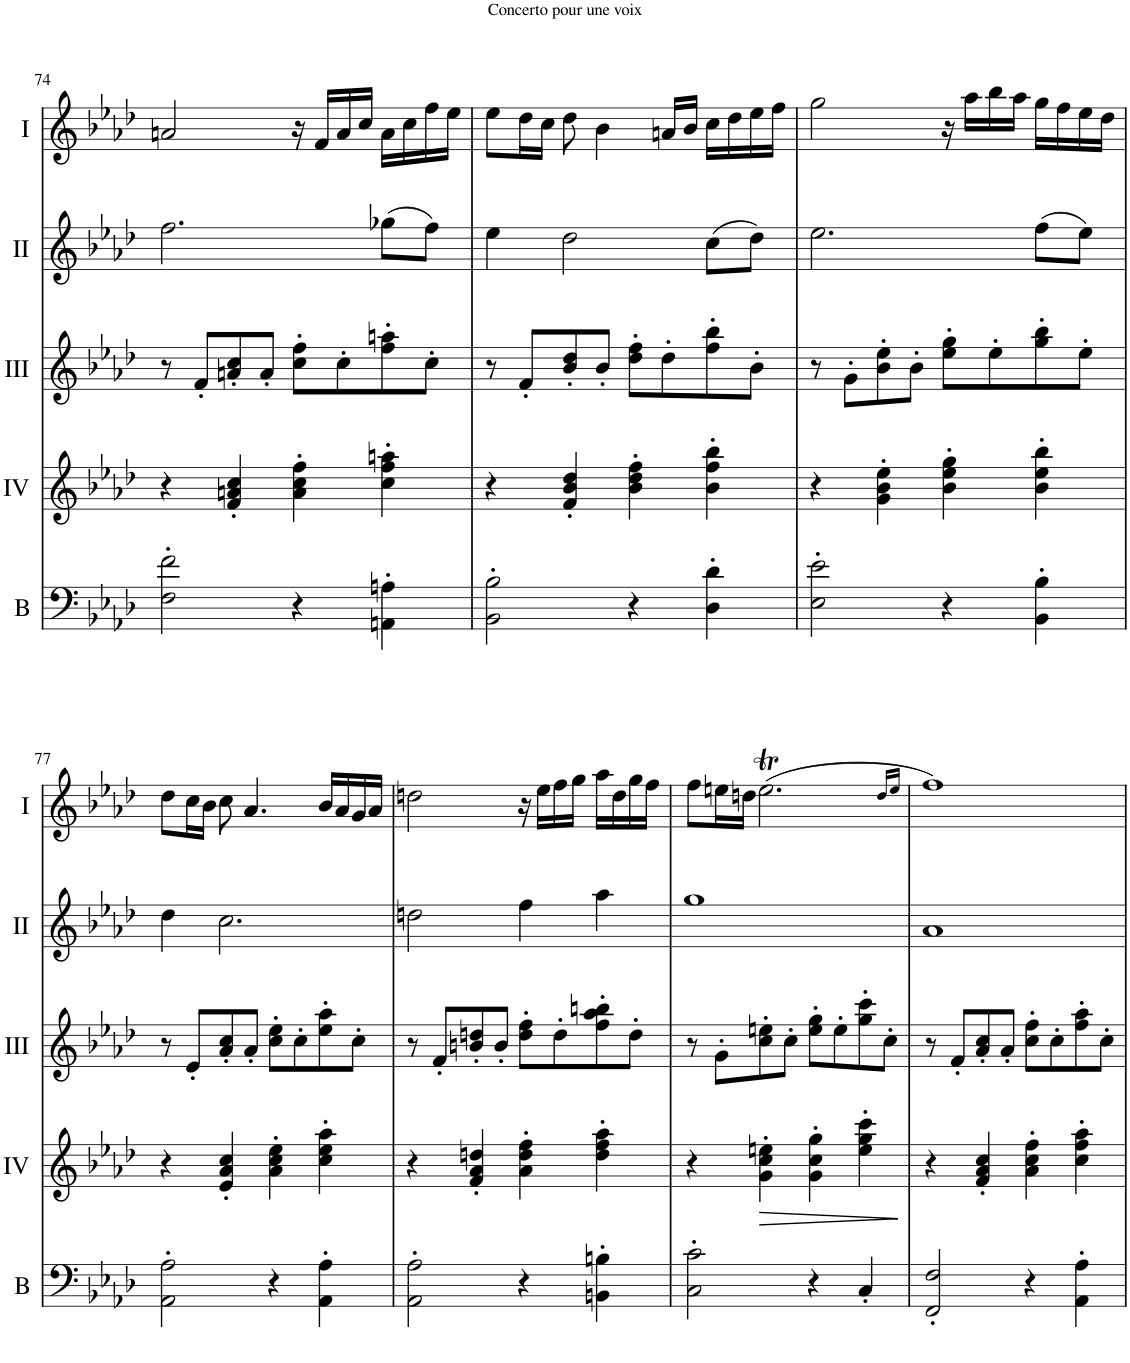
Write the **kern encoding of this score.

**kern	**kern	**dynam	**kern	**kern	**kern
*part5	*part4	*part4	*part3	*part2	*part1
*staff5	*staff4	*staff4	*staff3	*staff2	*staff1
*I"Bass	*I"Acc. 4	*	*I"Acc. 3	*I"Acc. 2	*I"Acc. 1
*I'B	*	*	*	*	*
!!LO:PB:g=z
*clefF4	*clefG2	*	*clefG2	*clefG2	*clefG2
*Trd7c12	*	*	*	*	*
*k[b-e-a-d-]	*k[b-e-a-d-]	*	*k[b-e-a-d-]	*k[b-e-a-d-]	*k[b-e-a-d-]
*M4/4	*M4/4	*	*M4/4	*M4/4	*M4/4
*met(c)	*met(c)	*	*met(c)	*met(c)	*met(c)
=74	=74	=74	=74	=74	=74
2F\' 2f\'	4r	.	8r	2.f\	2an/
.	.	.	8f'/L	.	.
.	4f/' 4an/' 4cc/'	.	8an/' 8cc/'	.	.
.	.	.	8a'/J	.	.
4r	4a\' 4cc\' 4ff\'	.	8cc\' 8ff\'L	.	16r
.	.	.	.	.	16f/LL
.	.	.	8cc'\	.	16a/
.	.	.	.	.	16cc/JJ
4AAn\' 4An\'	4cc\' 4ff\' 4aan\'	.	8ff\' 8aan\'	(8g-X\L	16a\LL
.	.	.	.	.	16cc\
.	.	.	8cc'\J	8f\J)	16ff\
.	.	.	.	.	16ee-\JJ
=75	=75	=75	=75	=75	=75
2BB-\' 2B-\'	4r	.	8r	4e-\	8ee-\L
.	.	.	8f'/L	.	16dd-\L
.	.	.	.	.	16cc\JJ
.	4f/' 4b-/' 4dd-/'	.	8b-/' 8dd-/'	2d-\	8dd-\
.	.	.	8b-'/J	.	4b-\
4r	4b-\' 4dd-\' 4ff\'	.	8dd-\' 8ff\'L	.	.
.	.	.	8dd-'\	.	16an/LL
.	.	.	.	.	16b-/JJ
4D-\' 4d-\'	4b-\' 4ff\' 4bb-\'	.	8ff\' 8bb-\'	(8c\L	16cc\LL
.	.	.	.	.	16dd-\
.	.	.	8b-'\J	8d-\J)	16ee-\
.	.	.	.	.	16ff\JJ
=76	=76	=76	=76	=76	=76
2E-\' 2e-\'	4r	.	8r	2.e-\	2gg\
.	.	.	8g'\L	.	.
.	4g\' 4b-\' 4ee-\'	.	8b-\' 8ee-\'	.	.
.	.	.	8b-'\J	.	.
4r	4b-\' 4ee-\' 4gg\'	.	8ee-\' 8gg\'L	.	16r
.	.	.	.	.	16aa-\LL
.	.	.	8ee-'\	.	16bb-\
.	.	.	.	.	16aa-\JJ
4BB-\' 4B-\'	4b-\' 4ee-\' 4bb-\'	.	8gg\' 8bb-\'	(8f\L	16gg\LL
.	.	.	.	.	16ff\
.	.	.	8ee-'\J	8e-\J)	16ee-\
.	.	.	.	.	16dd-\JJ
!!LO:LB:g=z
=77	=77	=77	=77	=77	=77
2AA-\' 2A-\'	4r	.	8r	4d-\	8dd-\L
.	.	.	8e-'/L	.	16cc\L
.	.	.	.	.	16b-\JJ
.	4e-/' 4a-/' 4cc/'	.	8a-/' 8cc/'	2.c\	8cc\
.	.	.	8a-'/J	.	4.a-/
4r	4a-\' 4cc\' 4ee-\'	.	8cc\' 8ee-\'L	.	.
.	.	.	8cc'\	.	.
4AA-\' 4A-\'	4cc\' 4ee-\' 4aa-\'	.	8ee-\' 8aa-\'	.	16b-/LL
.	.	.	.	.	16a-/
.	.	.	8cc'\J	.	16g/
.	.	.	.	.	16a-/JJ
=78	=78	=78	=78	=78	=78
2AA-\' 2A-\'	4r	.	8r	2dn\	2ddn\
.	.	.	8f'/L	.	.
.	4f/' 4a-/' 4ddn/'	.	8bn/' 8ddn/'	.	.
.	.	.	8b'/J	.	.
4r	4a-\' 4dd\' 4ff\'	.	8dd\' 8ff\'L	4f\	16r
.	.	.	.	.	16ee-\LL
.	.	.	8dd'\	.	16ff\
.	.	.	.	.	16gg\JJ
4BBn\' 4Bn\'	4dd\' 4ff\' 4aa-\'	.	8ff\' 8aa-\' 8bbn\'	4a-\	16aa-\LL
.	.	.	.	.	16dd\
.	.	.	8dd'\J	.	16gg\
.	.	.	.	.	16ff\JJ
=79	=79	=79	=79	=79	=79
2C\' 2c\'	4r	.	8r	1g	8ff\L
.	.	.	8g'\L	.	16een\L
.	.	.	.	.	16ddn\JJ
!	!	!LO:HP:b	!	!	!
.	4g\' 4cc\' 4een\'	>	8cc\' 8een\'	.	(2.eet\
.	.	.	8cc'\J	.	.
4r	4g\' 4cc\' 4gg\'	.	8ee\' 8gg\'L	.	.
.	.	.	8ee'\	.	.
4C'/	4ee\' 4gg\' 4ccc\'	.	8gg\' 8ccc\'	.	.
.	.	.	8cc'\J	.	.
.	.	.	.	.	16qdd/LL
.	.	.	.	.	16qee/JJ
.	.	]	.	.	.
=80	=80	=80	=80	=80	=80
2FF/' 2F/'	4r	.	8r	1A-	1ff)
.	.	.	8f'/L	.	.
.	4f/' 4a-/' 4cc/'	.	8a-/' 8cc/'	.	.
.	.	.	8a-'/J	.	.
4r	4a-\' 4cc\' 4ff\'	.	8cc\' 8ff\'L	.	.
.	.	.	8cc'\	.	.
4AA-\' 4A-\'	4cc\' 4ff\' 4aa-\'	.	8ff\' 8aa-\'	.	.
.	.	.	8cc'\J	.	.
=	=	=	=	=	=
*-	*-	*-	*-	*-	*-
